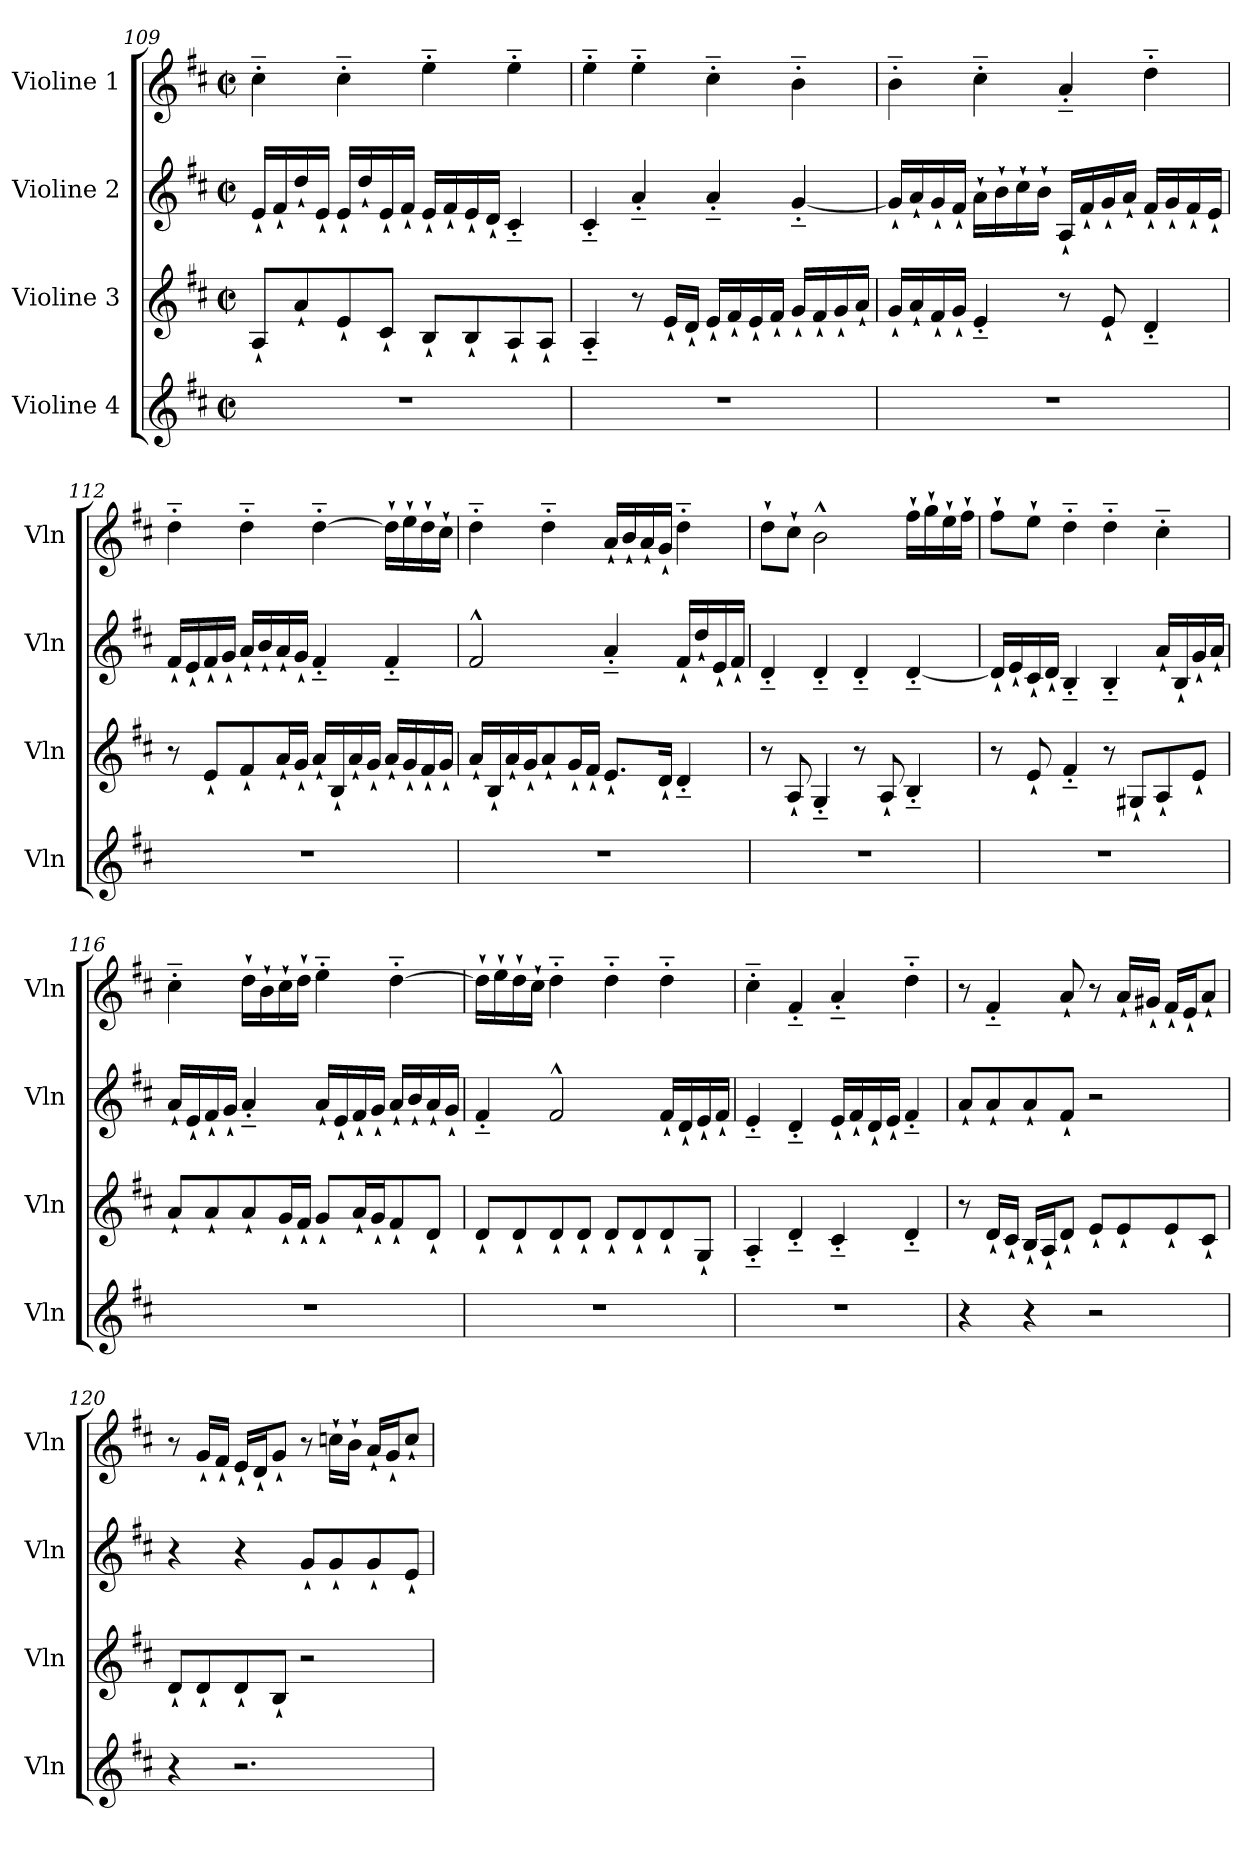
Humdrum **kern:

**kern	**kern	**kern	**kern
*part4	*part3	*part2	*part1
*staff4	*staff3	*staff2	*staff1
*I"Violine 4	*I"Violine 3	*I"Violine 2	*I"Violine 1
*I'Vln	*I'Vln	*I'Vln	*I'Vln
*clefG2	*clefG2	*clefG2	*clefG2
*k[f#c#]	*k[f#c#]	*k[f#c#]	*k[f#c#]
*D:	*D:	*D:	*D:
*M2/2	*M2/2	*M2/2	*M2/2
*met(c|)	*met(c|)	*met(c|)	*met(c|)
=109	=109	=109	=109
1r	8A`/L	16e`/LL	4cc#~'\
.	.	16f#`/	.
.	8a`/	16dd`/	.
.	.	16e`/JJ	.
.	8e`/	16e`/LL	4cc#~'\
.	.	16dd`/	.
.	8c#`/J	16e`/	.
.	.	16f#`/JJ	.
.	8B`/L	16e`/LL	4ee~'\
.	.	16f#`/	.
.	8B`/	16e`/	.
.	.	16d`/JJ	.
.	8A`/	4c#~'/	4ee~'\
.	8A`/J	.	.
=110	=110	=110	=110
1r	4A~'/	4c#~'/	4ee~'\
.	8r	4a~'/	4ee~'\
.	16e`/LL	.	.
.	16d`/JJ	.	.
.	16e`/LL	4a~'/	4cc#~'\
.	16f#`/	.	.
.	16e`/	.	.
.	16f#`/JJ	.	.
.	16g`/LL	[4g~'/	4b~'\
.	16f#`/	.	.
.	16g`/	.	.
.	16a`/JJ	.	.
!!LO:PB:g=z
=111	=111	=111	=111
1r	16g`/LL	16g`/LL]	4b~'\
.	16a`/	16a`/	.
.	16f#`/	16g`/	.
.	16g`/JJ	16f#`/JJ	.
.	4e~'/	16a`\LL	4cc#~'\
.	.	16b`\	.
.	.	16cc#`\	.
.	.	16b`\JJ	.
.	8r	16A`/LL	4a~'/
.	.	16f#`/	.
.	8e`/	16g`/	.
.	.	16a`/JJ	.
.	4d~'/	16f#`/LL	4dd~'\
.	.	16g`/	.
.	.	16f#`/	.
.	.	16e`/JJ	.
=112	=112	=112	=112
1r	8r	16f#`/LL	4dd~'\
.	.	16e`/	.
.	8e`/L	16f#`/	.
.	.	16g`/JJ	.
.	8f#`/	16a`/LL	4dd~'\
.	.	16b`/	.
.	16a`/L	16a`/	.
.	16g`/JJ	16g`/JJ	.
.	16a`/LL	4f#~'/	[4dd~'\
.	16B`/	.	.
.	16a`/	.	.
.	16g`/JJ	.	.
.	16a`/LL	4f#~'/	16dd`\LL]
.	16g`/	.	16ee`\
.	16f#`/	.	16dd`\
.	16g`/JJ	.	16cc#`\JJ
=113	=113	=113	=113
1r	16a`/LL	2f#^^/	4dd~'\
.	16B`/	.	.
.	16a`/	.	.
.	16g`/J	.	.
.	8a`/	.	4dd~'\
.	16g`/L	.	.
.	16f#`/JJ	.	.
.	8.e`/L	4a~'/	16a`/LL
.	.	.	16b`/
.	.	.	16a`/
.	16d`/Jk	.	16g`/JJ
.	4d~'/	16f#`/LL	4dd~'\
.	.	16dd`/	.
.	.	16e`/	.
.	.	16f#`/JJ	.
!!LO:LB:g=z
=114	=114	=114	=114
1r	8r	4d~'/	8dd`\L
.	8A`/	.	8cc#`\J
.	4G~'/	4d~'/	2b^^\
.	8r	4d~'/	.
.	8A`/	.	.
.	4B~'/	[4d~'/	16ff#`\LL
.	.	.	16gg`\
.	.	.	16ee`\
.	.	.	16ff#`\JJ
=115	=115	=115	=115
1r	8r	16d`/LL]	8ff#`\L
.	.	16e`/	.
.	8e`/	16c#`/	8ee`\J
.	.	16d`/JJ	.
.	4f#~'/	4B~'/	4dd~'\
.	8r	4B~'/	4dd~'\
.	8G#X`/L	.	.
.	8A`/	16a`/LL	4cc#~'\
.	.	16B`/	.
.	8e`/J	16g`/	.
.	.	16a`/JJ	.
=116	=116	=116	=116
1r	8a`/L	16a`/LL	4cc#~'\
.	.	16e`/	.
.	8a`/	16f#`/	.
.	.	16g`/JJ	.
.	8a`/	4a~'/	16dd`\LL
.	.	.	16b`\
.	16g`/L	.	16cc#`\
.	16f#`/JJ	.	16dd`\JJ
.	8g`/L	16a`/LL	4ee~'\
.	.	16e`/	.
.	16a`/L	16f#`/	.
.	16g`/J	16g`/JJ	.
.	8f#`/	16a`/LL	[4dd~'\
.	.	16b`/	.
.	8d`/J	16a`/	.
.	.	16g`/JJ	.
!!LO:LB:g=z
=117	=117	=117	=117
1r	8d`/L	4f#~'/	16dd`\LL]
.	.	.	16ee`\
.	8d`/	.	16dd`\
.	.	.	16cc#`\JJ
.	8d`/	2f#^^/	4dd~'\
.	8d`/J	.	.
.	8d`/L	.	4dd~'\
.	8d`/	.	.
.	8d`/	16f#`/LL	4dd~'\
.	.	16d`/	.
.	8G`/J	16e`/	.
.	.	16f#`/JJ	.
=118	=118	=118	=118
1r	4A~'/	4e~'/	4cc#~'\
.	4d~'/	4d~'/	4f#~'/
.	4c#~'/	16e`/LL	4a~'/
.	.	16f#`/	.
.	.	16d`/	.
.	.	16e`/JJ	.
.	4d~'/	4f#~'/	4dd~'\
=119	=119	=119	=119
4r	8r	8a`/L	8r
.	16d`/LL	8a`/	4f#~'/
.	16c#`/JJ	.	.
4r	16B`/LL	8a`/	.
.	16A`/J	.	.
.	8d`/J	8f#`/J	8a`/
2r	8e`/L	2r	8r
.	8e`/	.	16a`/LL
.	.	.	16g#X`/JJ
.	8e`/	.	16f#`/LL
.	.	.	16e`/J
.	8c#`/J	.	8a`/J
=120	=120	=120	=120
4r	8d`/L	4r	8r
.	8d`/	.	16g`/LL
.	.	.	16f#`/JJ
2.r	8d`/	4r	16e`/LL
.	.	.	16d`/J
.	8B`/J	.	8g`/J
.	2r	8g`/L	8r
.	.	8g`/	16ccn`\LL
.	.	.	16b`\JJ
.	.	8g`/	16a`/LL
.	.	.	16g`/J
.	.	8e`/J	8cc`/J
=	=	=	=
*-	*-	*-	*-
